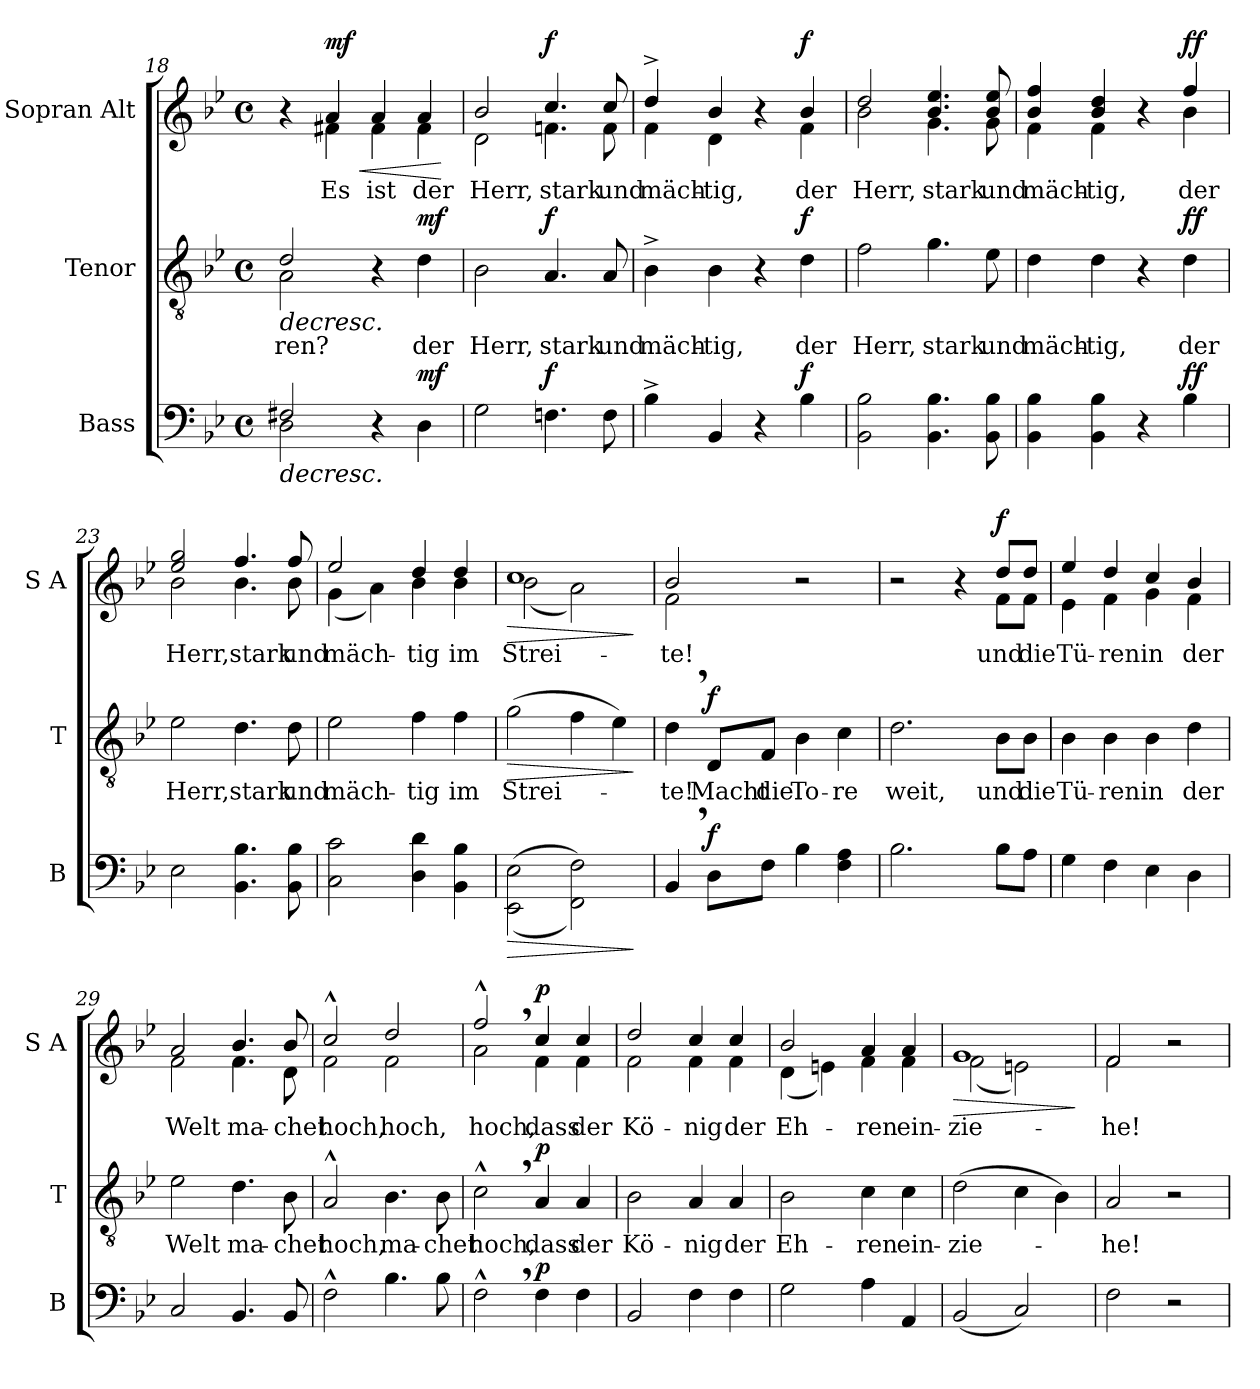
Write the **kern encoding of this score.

**kern	**dynam	**kern	**text	**dynam	**kern	**text	**dynam
*part3	*part3	*part2	*part2	*part2	*part1	*part1	*part1
*staff3	*staff3	*staff2	*staff2	*staff2	*staff1	*staff1	*staff1
*I"Bass	*	*I"Tenor	*	*	*I"Sopran Alt	*	*
*I'B	*	*I'T	*	*	*I'S A	*	*
!!LO:PB:g=z
*clefF4	*	*clefGv2	*	*	*clefG2	*	*
*k[b-e-]	*	*k[b-e-]	*	*	*k[b-e-]	*	*
*M4/4	*	*M4/4	*	*	*M4/4	*	*
*met(c)	*	*met(c)	*	*	*met(c)	*	*
=18	=18	=18	=18	=18	=18	=18	=18
!	!LO:HP:b	!	!LO:LY:b	!LO:HP:b	!	!	!
*^	*	*^	*	*	*^	*	*
2F#X/	2D\	>	2d/	2A\	-ren?	>	4r	4ryy	.	.
!	!	!	!	!	!	!	!	!	!LO:LY:b	!LO:HP:b
!	!	!	!	!	!	!	!	!	!	!LO:DY:n=1:a
.	.	.	.	.	.	.	4a/	4f#X\	Es	< mf
!	!	!	!	!	!	!	!	!	!LO:LY:b	!
4r	4ryy	.	4r	4ryy	.	.	4a/	4f#\	ist	.
!	!	!LO:DY:a	!	!	!LO:LY:b	!LO:DY:a	!	!	!LO:LY:b	!
4D\	4ryy	mf	4d\	4ryy	der	mf	4a/	4f#\	der	.
*v	*v	*	*	*	*	*	*v	*v	*	*
*	*	*v	*v	*	*	*	*	*
.	.	.	.	.	.	.	[
=19	=19	=19	=19	=19	=19	=19	=19
!	!	!	!LO:LY:b	!	!	!LO:LY:b	!
*	*	*	*	*	*^	*	*
2G\	.	2B-\	Herr,	.	2b-/	2d\	Herr,	.
!	!LO:DY:a	!	!LO:LY:b	!LO:DY:a	!	!	!LO:LY:b	!LO:DY:a
4.Fn\	f	4.A/	stark	f	4.cc/	4.fn\	stark	f
!	!	!	!LO:LY:b	!	!	!	!LO:LY:b	!
8F\	.	8A/	und	.	8cc/	8f\	und	.
=20	=20	=20	=20	=20	=20	=20	=20	=20
!	!	!	!LO:LY:b	!	!	!	!LO:LY:b	!
4B-^\	.	4B-^\	mäch-	.	4dd^/	4f\	mäch-	.
!	!	!	!LO:LY:b	!	!	!	!LO:LY:b	!
4BB-/	.	4B-\	-tig,	.	4b-/	4d\	-tig,	.
4r	.	4r	.	.	4r	4ryy	.	.
!	!LO:DY:a	!	!LO:LY:b	!LO:DY:a	!	!	!LO:LY:b	!LO:DY:a
4B-\	f	4d\	der	f	4b-/	4f\	der	f
=21	=21	=21	=21	=21	=21	=21	=21	=21
!	!	!	!LO:LY:b	!	!	!	!LO:LY:b	!
2BB-\ 2B-\	.	2f\	Herr,	.	2dd/	2b-\	Herr,	.
!	!	!	!LO:LY:b	!	!	!	!LO:LY:b	!
4.BB-\ 4.B-\	.	4.g\	stark	.	4.b-/ 4.ee-/	4.g\	stark	.
!	!	!	!LO:LY:b	!	!	!	!LO:LY:b	!
8BB-\ 8B-\	.	8e-\	und	.	8b-/ 8ee-/	8g\	und	.
=22	=22	=22	=22	=22	=22	=22	=22	=22
!	!	!	!LO:LY:b	!	!	!	!LO:LY:b	!
4BB-\ 4B-\	.	4d\	mäch-	.	4b-/ 4ff/	4f\	mäch-	.
!	!	!	!LO:LY:b	!	!	!	!LO:LY:b	!
4BB-\ 4B-\	.	4d\	-tig,	.	4b-/ 4dd/	4f\	-tig,	.
4r	.	4r	.	.	4r	4ryy	.	.
!	!LO:DY:a	!	!LO:LY:b	!LO:DY:a	!	!	!LO:LY:b	!LO:DY:a
4B-\	ff	4d\	der	ff	4ff/	4b-\	der	ff
!!LO:LB:g=z	!!
=23	=23	=23	=23	=23	=23	=23	=23	=23
!	!	!	!LO:LY:b	!	!	!	!LO:LY:b	!
2E-\	.	2e-\	Herr,	.	2ee-/ 2gg/	2b-\	Herr,	.
!	!	!	!LO:LY:b	!	!	!	!LO:LY:b	!
4.BB-\ 4.B-\	.	4.d\	stark	.	4.ff/	4.b-\	stark	.
!	!	!	!LO:LY:b	!	!	!	!LO:LY:b	!
8BB-\ 8B-\	.	8d\	und	.	8ff/	8b-\	und	.
=24	=24	=24	=24	=24	=24	=24	=24	=24
!	!	!	!LO:LY:b	!	!	!	!LO:LY:b	!
2C\ 2c\	.	2e-\	mäch-	.	2ee-/	(4g\	mäch-	.
.	.	.	.	.	.	4a\)	.	.
!	!	!	!LO:LY:b	!	!	!	!LO:LY:b	!
4D\ 4d\	.	4f\	-tig	.	4dd/	4b-\	-tig	.
!	!	!	!LO:LY:b	!	!	!	!LO:LY:b	!
4BB-\ 4B-\	.	4f\	im	.	4dd/	4b-\	im	.
=25	=25	=25	=25	=25	=25	=25	=25	=25
!	!LO:HP:b	!	!LO:LY:b	!LO:HP:b	!	!	!LO:LY:b	!LO:HP:b
((2EE-\ 2E-\	>	(2g\	Strei-	>	1cc	(2b-\	Strei-	>
2FF\ 2F\))	.	4f\	.	.	.	2a\)	.	.
.	.	4e-\)	.	.	.	.	.	.
*	*	*	*	*	*v	*v	*	*
.	]	.	.	]	.	.	]
=26	=26	=26	=26	=26	=26	=26	=26
!	!	!	!LO:LY:b	!	!	!LO:LY:b	!
*	*	*	*	*	*^	*	*
4BB-,/	.	4d,\	-te!	.	2b-/	2f\	-te!	.
!	!LO:DY:a	!	!LO:LY:b	!LO:DY:a	!	!	!	!
8D\L	f	8D/L	Macht	f	.	.	.	.
!	!	!	!LO:LY:b	!	!	!	!	!
8F\J	.	8F/J	die	.	.	.	.	.
!	!	!	!LO:LY:b	!	!	!	!	!
4B-\	.	4B-\	To-	.	2r	2ryy	.	.
!	!	!	!LO:LY:b	!	!	!	!	!
4F\ 4A\	.	4c\	-re	.	.	.	.	.
!!LO:LB:g=z	!!
=27	=27	=27	=27	=27	=27	=27	=27	=27
!	!	!	!LO:LY:b	!	!	!	!	!
2.B-\	.	2.d\	weit,	.	2r	2ryy	.	.
.	.	.	.	.	4r	4ryy	.	.
!	!	!	!LO:LY:b	!	!	!	!LO:LY:b	!LO:DY:a
8B-\L	.	8B-\L	und	.	8dd/L	8f\L	und	f
!	!	!	!LO:LY:b	!	!	!	!LO:LY:b	!
8A\J	.	8B-\J	die	.	8dd/J	8f\J	die	.
=28	=28	=28	=28	=28	=28	=28	=28	=28
!	!	!	!LO:LY:b	!	!	!	!LO:LY:b	!
4G\	.	4B-\	Tü-	.	4ee-/	4e-\	Tü-	.
!	!	!	!LO:LY:b	!	!	!	!LO:LY:b	!
4F\	.	4B-\	-ren	.	4dd/	4f\	-ren	.
!	!	!	!LO:LY:b	!	!	!	!LO:LY:b	!
4E-\	.	4B-\	in	.	4cc/	4g\	in	.
!	!	!	!LO:LY:b	!	!	!	!LO:LY:b	!
4D\	.	4d\	der	.	4b-/	4f\	der	.
=29	=29	=29	=29	=29	=29	=29	=29	=29
!	!	!	!LO:LY:b	!	!	!	!LO:LY:b	!
2C/	.	2e-\	Welt	.	2a/	2f\	Welt	.
!	!	!	!LO:LY:b	!	!	!	!LO:LY:b	!
4.BB-/	.	4.d\	ma-	.	4.b-/	4.f\	ma-	.
!	!	!	!LO:LY:b	!	!	!	!LO:LY:b	!
8BB-/	.	8B-\	-chet	.	8b-/	8d\	-chet	.
=30	=30	=30	=30	=30	=30	=30	=30	=30
!	!	!	!LO:LY:b	!	!	!	!LO:LY:b	!
2F^^\	.	2A^^/	hoch,	.	2cc^^/	2f\	hoch,	.
!	!	!	!LO:LY:b	!	!	!	!LO:LY:b	!
4.B-\	.	4.B-\	ma-	.	2dd/	2f\	hoch,	.
!	!	!	!LO:LY:b	!	!	!	!	!
8B-\	.	8B-\	-chet	.	.	.	.	.
!!LO:LB:g=z	!!
=31	=31	=31	=31	=31	=31	=31	=31	=31
!	!	!	!LO:LY:b	!	!	!	!LO:LY:b	!
2F^^,\	.	2c^^,\	hoch,	.	2ff^^,/	2a\	hoch,	.
!	!LO:DY:a	!	!LO:LY:b	!LO:DY:a	!	!	!LO:LY:b	!LO:DY:a
4F\	p	4A/	dass	p	4cc/	4f\	dass	p
!	!	!	!LO:LY:b	!	!	!	!LO:LY:b	!
4F\	.	4A/	der	.	4cc/	4f\	der	.
=32	=32	=32	=32	=32	=32	=32	=32	=32
!	!	!	!LO:LY:b	!	!	!	!LO:LY:b	!
2BB-/	.	2B-\	Kö-	.	2dd/	2f\	Kö-	.
!	!	!	!LO:LY:b	!	!	!	!LO:LY:b	!
4F\	.	4A/	-nig	.	4cc/	4f\	-nig	.
!	!	!	!LO:LY:b	!	!	!	!LO:LY:b	!
4F\	.	4A/	der	.	4cc/	4f\	der	.
=33	=33	=33	=33	=33	=33	=33	=33	=33
!	!	!	!LO:LY:b	!	!	!	!LO:LY:b	!
2G\	.	2B-\	Eh-	.	2b-/	(4d\	Eh-	.
.	.	.	.	.	.	4en\)	.	.
!	!	!	!LO:LY:b	!	!	!	!LO:LY:b	!
4A\	.	4c\	-ren	.	4a/	4f\	-ren	.
!	!	!	!LO:LY:b	!	!	!	!LO:LY:b	!
4AA/	.	4c\	ein-	.	4a/	4f\	ein-	.
=34	=34	=34	=34	=34	=34	=34	=34	=34
!	!	!	!LO:LY:b	!	!	!	!LO:LY:b	!LO:HP:b
(2BB-/	.	(2d\	-zie-	.	1g	(2f\	-zie-	>
2C/)	.	4c\	.	.	.	2en\)	.	.
.	.	4B-\)	.	.	.	.	.	.
*	*	*	*	*	*v	*v	*	*
.	]	.	.	]	.	.	]
=35	=35	=35	=35	=35	=35	=35	=35
!	!	!	!LO:LY:b	!	!	!LO:LY:b	!
*	*	*	*	*	*^	*	*
2F\	.	2A/	-he!	.	2f/	2f\	-he!	.
2r	.	2r	.	.	2r	2ryy	.	.
*	*	*	*	*	*v	*v	*	*
=	=	=	=	=	=	=	=
*-	*-	*-	*-	*-	*-	*-	*-
